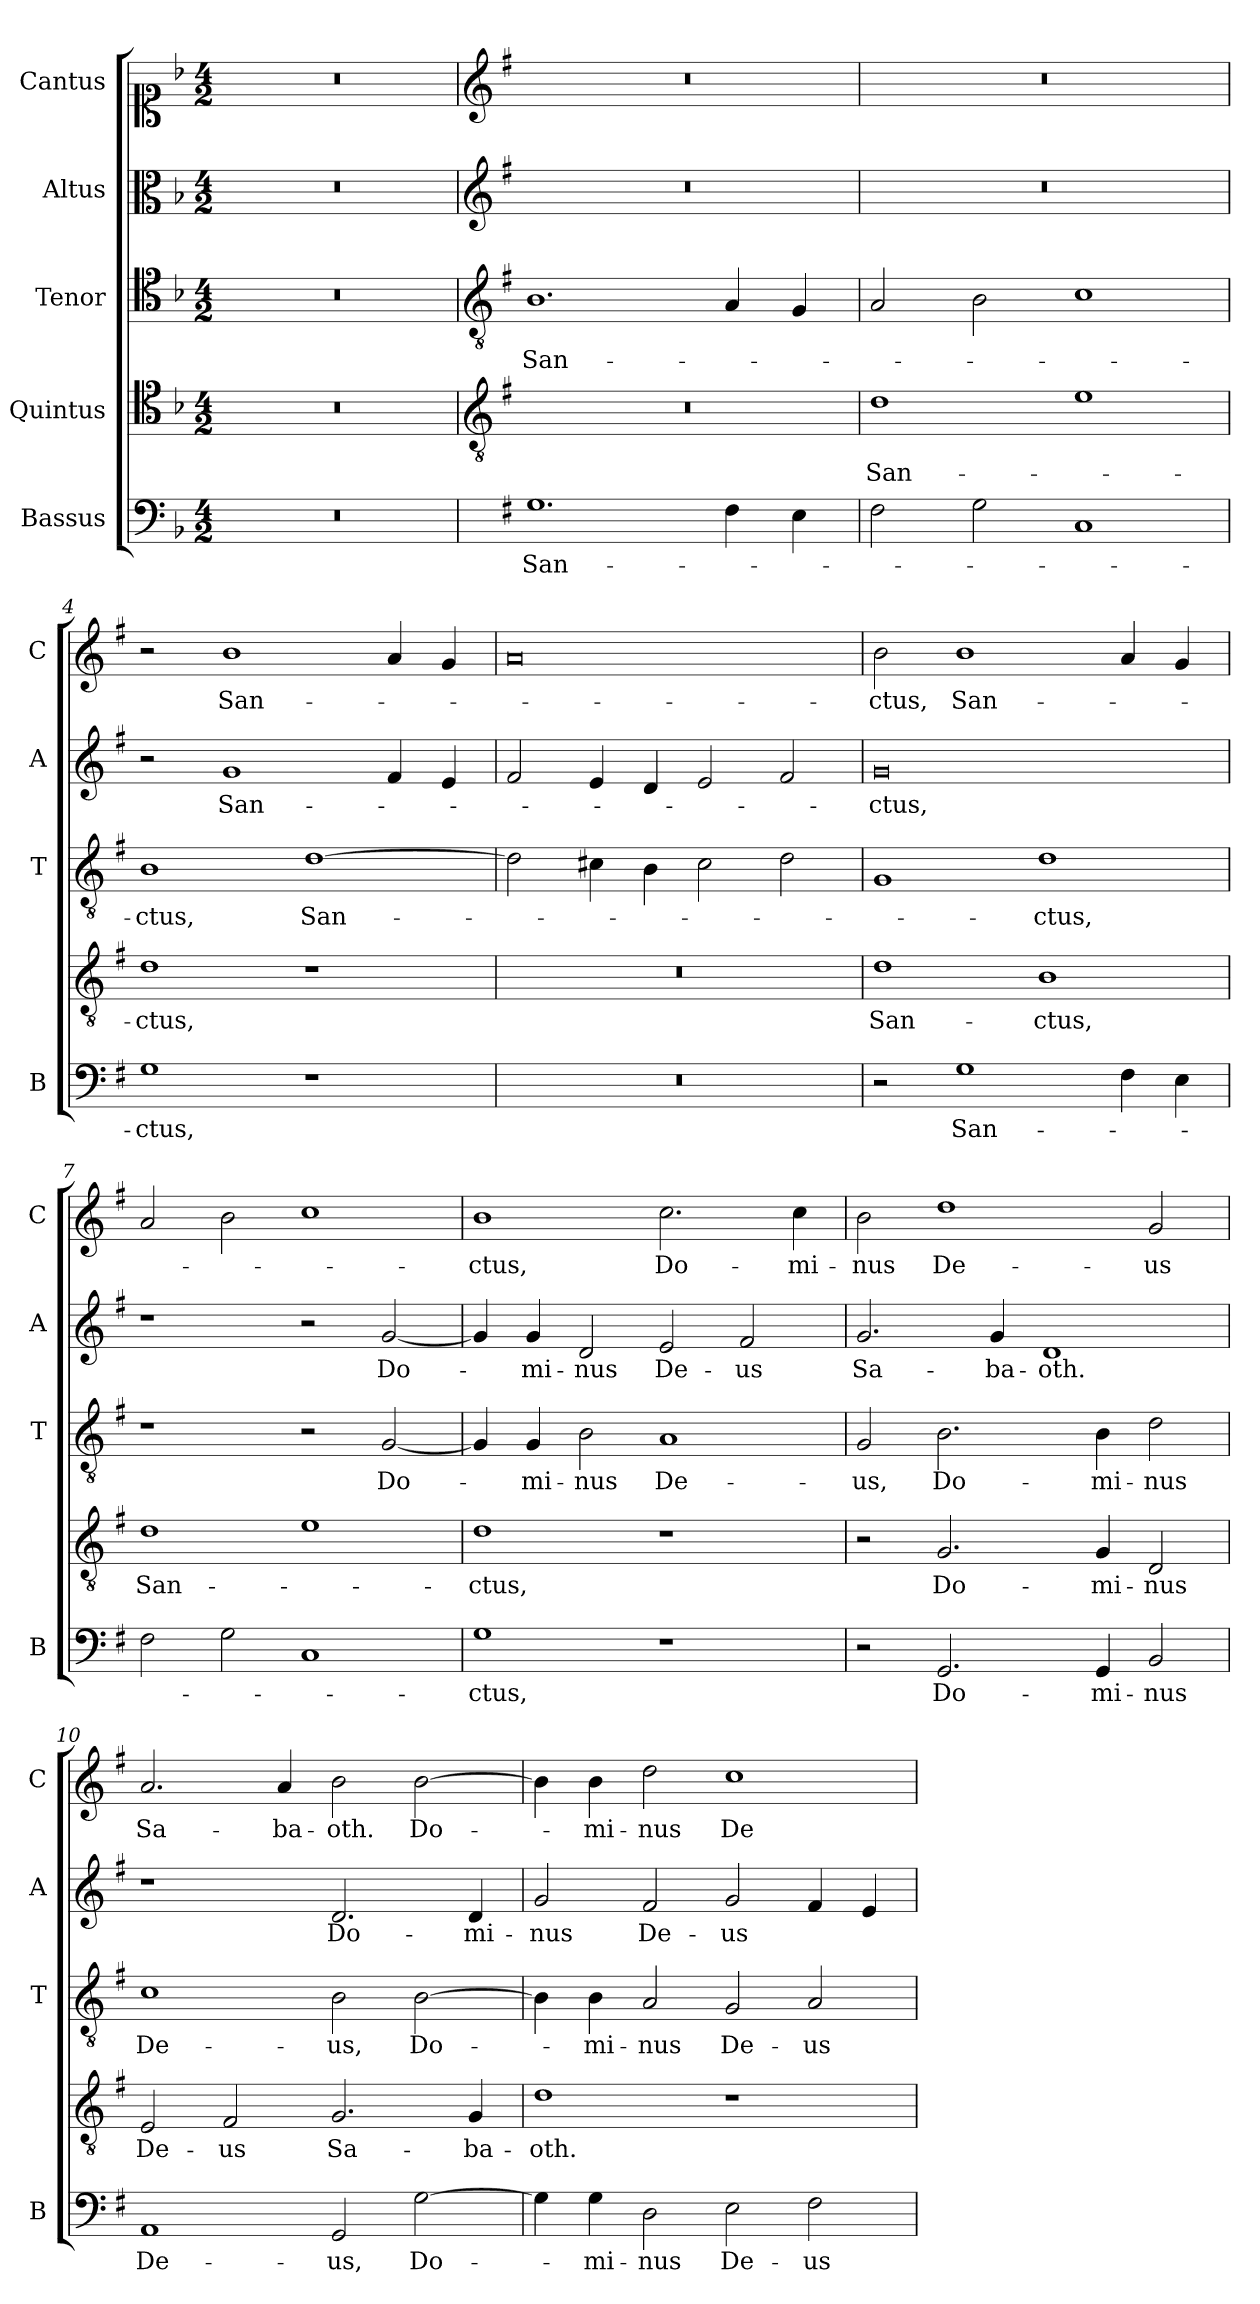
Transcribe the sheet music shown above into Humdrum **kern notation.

**kern	**text	**kern	**text	**kern	**text	**kern	**text	**kern	**text
*part5	*part5	*part4	*part4	*part3	*part3	*part2	*part2	*part1	*part1
*staff5	*staff5	*staff4	*staff4	*staff3	*staff3	*staff2	*staff2	*staff1	*staff1
*I"Bassus	*	*I"Quintus	*	*I"Tenor	*	*I"Altus	*	*I"Cantus	*
*I'B	*	*	*	*I'T	*	*I'A	*	*I'C	*
*clefF4	*	*clefC4	*	*clefC4	*	*clefC3	*	*clefC1	*
*k[b-]	*	*k[b-]	*	*k[b-]	*	*k[b-]	*	*k[b-]	*
*F:	*	*F:	*	*F:	*	*F:	*	*F:	*
*M4/2	*	*M4/2	*	*M4/2	*	*M4/2	*	*M4/2	*
=1	=1	=1	=1	=1	=1	=1	=1	=1	=1
0r	.	0r	.	0r	.	0r	.	0r	.
=2	=2	=2	=2	=2	=2	=2	=2	=2	=2
*	*	*clefGv2	*	*clefGv2	*	*clefG2	*	*clefG2	*
*k[f#]	*	*k[f#]	*	*k[f#]	*	*k[f#]	*	*k[f#]	*
*G:	*	*G:	*	*G:	*	*G:	*	*G:	*
!	!LO:LY:b	!	!	!	!LO:LY:b	!	!	!	!
1.G	San-	0r	.	1.B	San-	0r	.	0r	.
4F#\	.	.	.	4A/	.	.	.	.	.
4E\	.	.	.	4G/	.	.	.	.	.
=3	=3	=3	=3	=3	=3	=3	=3	=3	=3
!	!	!	!LO:LY:b	!	!	!	!	!	!
2F#\	.	1d	San-	2A/	.	0r	.	0r	.
2G\	.	.	.	2B\	.	.	.	.	.
1C	.	1e	.	1c	.	.	.	.	.
=4	=4	=4	=4	=4	=4	=4	=4	=4	=4
!	!LO:LY:b	!	!LO:LY:b	!	!LO:LY:b	!	!	!	!
1G	-ctus,	1d	-ctus,	1B	-ctus,	2r	.	2r	.
!	!	!	!	!	!	!	!LO:LY:b	!	!LO:LY:b
.	.	.	.	.	.	1g	San-	1b	San-
!	!	!	!	!	!LO:LY:b	!	!	!	!
1r	.	1r	.	[1d	San-	.	.	.	.
.	.	.	.	.	.	4f#/	.	4a/	.
.	.	.	.	.	.	4e/	.	4g/	.
=5	=5	=5	=5	=5	=5	=5	=5	=5	=5
0r	.	0r	.	2d\]	.	2f#/	.	0a	.
.	.	.	.	4c#X\	.	4e/	.	.	.
.	.	.	.	4B\	.	4d/	.	.	.
.	.	.	.	2c#\	.	2e/	.	.	.
.	.	.	.	2d\	.	2f#/	.	.	.
!!LO:LB:g=z
=6	=6	=6	=6	=6	=6	=6	=6	=6	=6
!	!	!	!LO:LY:b	!	!	!	!LO:LY:b	!	!LO:LY:b
2r	.	1d	San-	1G	.	0g	-ctus,	2b\	-ctus,
!	!LO:LY:b	!	!	!	!	!	!	!	!LO:LY:b
1G	San-	.	.	.	.	.	.	1b	San-
!	!	!	!LO:LY:b	!	!LO:LY:b	!	!	!	!
.	.	1B	-ctus,	1d	-ctus,	.	.	.	.
4F#\	.	.	.	.	.	.	.	4a/	.
4E\	.	.	.	.	.	.	.	4g/	.
=7	=7	=7	=7	=7	=7	=7	=7	=7	=7
!	!	!	!LO:LY:b	!	!	!	!	!	!
2F#\	.	1d	San-	1r	.	1r	.	2a/	.
2G\	.	.	.	.	.	.	.	2b\	.
1C	.	1e	.	2r	.	2r	.	1cc	.
!	!	!	!	!	!LO:LY:b	!	!LO:LY:b	!	!
.	.	.	.	[2G/	Do-	[2g/	Do-	.	.
=8	=8	=8	=8	=8	=8	=8	=8	=8	=8
!	!LO:LY:b	!	!LO:LY:b	!	!	!	!	!	!LO:LY:b
1G	-ctus,	1d	-ctus,	4G/]	.	4g/]	.	1b	-ctus,
!	!	!	!	!	!LO:LY:b	!	!LO:LY:b	!	!
.	.	.	.	4G/	-mi-	4g/	-mi-	.	.
!	!	!	!	!	!LO:LY:b	!	!LO:LY:b	!	!
.	.	.	.	2B\	-nus	2d/	-nus	.	.
!	!	!	!	!	!LO:LY:b	!	!LO:LY:b	!	!LO:LY:b
1r	.	1r	.	1A	De-	2e/	De-	2.cc\	Do-
!	!	!	!	!	!	!	!LO:LY:b	!	!
.	.	.	.	.	.	2f#/	-us	.	.
!	!	!	!	!	!	!	!	!	!LO:LY:b
.	.	.	.	.	.	.	.	4cc\	-mi-
=9	=9	=9	=9	=9	=9	=9	=9	=9	=9
!	!	!	!	!	!LO:LY:b	!	!LO:LY:b	!	!LO:LY:b
2r	.	2r	.	2G/	-us,	2.g/	Sa-	2b\	-nus
!	!LO:LY:b	!	!LO:LY:b	!	!LO:LY:b	!	!	!	!LO:LY:b
2.GG/	Do-	2.G/	Do-	2.B\	Do-	.	.	1dd	De-
!	!	!	!	!	!	!	!LO:LY:b	!	!
.	.	.	.	.	.	4g/	-ba-	.	.
!	!	!	!	!	!	!	!LO:LY:b	!	!
.	.	.	.	.	.	1d	-oth.	.	.
!	!LO:LY:b	!	!LO:LY:b	!	!LO:LY:b	!	!	!	!
4GG/	-mi-	4G/	-mi-	4B\	-mi-	.	.	.	.
!	!LO:LY:b	!	!LO:LY:b	!	!LO:LY:b	!	!	!	!LO:LY:b
2BB/	-nus	2D/	-nus	2d\	-nus	.	.	2g/	-us
!!LO:LB:g=z
=10	=10	=10	=10	=10	=10	=10	=10	=10	=10
!	!LO:LY:b	!	!LO:LY:b	!	!LO:LY:b	!	!	!	!LO:LY:b
1AA	De-	2E/	De-	1c	De-	1r	.	2.a/	Sa-
!	!	!	!LO:LY:b	!	!	!	!	!	!
.	.	2F#/	-us	.	.	.	.	.	.
!	!	!	!	!	!	!	!	!	!LO:LY:b
.	.	.	.	.	.	.	.	4a/	-ba-
!	!LO:LY:b	!	!LO:LY:b	!	!LO:LY:b	!	!LO:LY:b	!	!LO:LY:b
2GG/	-us,	2.G/	Sa-	2B\	-us,	2.d/	Do-	2b\	-oth.
!	!LO:LY:b	!	!	!	!LO:LY:b	!	!	!	!LO:LY:b
[2G\	Do-	.	.	[2B\	Do-	.	.	[2b\	Do-
!	!	!	!LO:LY:b	!	!	!	!LO:LY:b	!	!
.	.	4G/	-ba-	.	.	4d/	-mi-	.	.
=11	=11	=11	=11	=11	=11	=11	=11	=11	=11
!	!	!	!LO:LY:b	!	!	!	!LO:LY:b	!	!
4G\]	.	1d	-oth.	4B\]	.	2g/	-nus	4b\]	.
!	!LO:LY:b	!	!	!	!LO:LY:b	!	!	!	!LO:LY:b
4G\	-mi-	.	.	4B\	-mi-	.	.	4b\	-mi-
!	!LO:LY:b	!	!	!	!LO:LY:b	!	!LO:LY:b	!	!LO:LY:b
2D\	-nus	.	.	2A/	-nus	2f#/	De-	2dd\	-nus
!	!LO:LY:b	!	!	!	!LO:LY:b	!	!LO:LY:b	!	!LO:LY:b
2E\	De-	1r	.	2G/	De-	2g/	-us	1cc	De-
!	!LO:LY:b	!	!	!	!LO:LY:b	!	!	!	!
2F#\	-us	.	.	2A/	-us	4f#/	.	.	.
.	.	.	.	.	.	4e/	.	.	.
=	=	=	=	=	=	=	=	=	=
*-	*-	*-	*-	*-	*-	*-	*-	*-	*-
